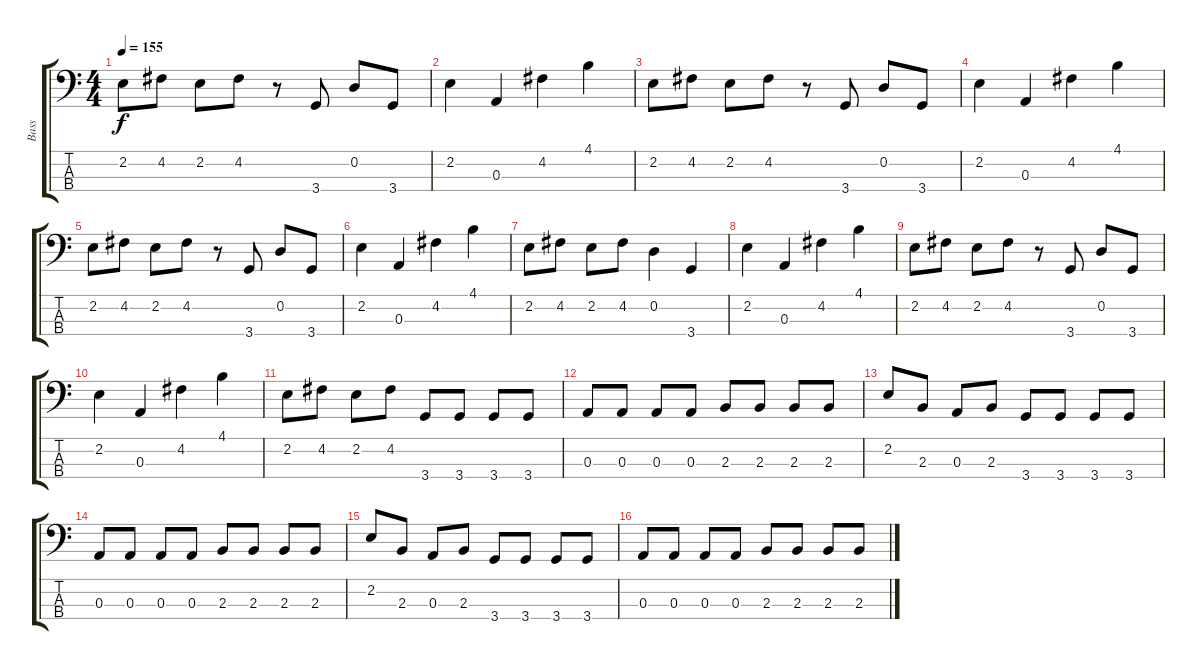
\track ("Bass" "Bass") {instrument electricbassfinger}
\staff {score tabs}
\tuning (G2 D2 A1 E1) {hide}
\ts (4 4)
\tempo 155
\clef f4
\ks c
2.2.8{dy f} 4.2.8 2.2.8 4.2.8 r.8 3.4.8 0.2.8 3.4.8 |
2.2.4 0.3.4 4.2.4 4.1.4 |
2.2.8 4.2.8 2.2.8 4.2.8 r.8 3.4.8 0.2.8 3.4.8 |
2.2.4 0.3.4 4.2.4 4.1.4 |
2.2.8 4.2.8 2.2.8 4.2.8 r.8 3.4.8 0.2.8 3.4.8 |
2.2.4 0.3.4 4.2.4 4.1.4 |
2.2.8 4.2.8 2.2.8 4.2.8 0.2.4 3.4.4 |
2.2.4 0.3.4 4.2.4 4.1.4 |
2.2.8 4.2.8 2.2.8 4.2.8 r.8 3.4.8 0.2.8 3.4.8 |
2.2.4 0.3.4 4.2.4 4.1.4 |
2.2.8 4.2.8 2.2.8 4.2.8 3.4.8 3.4.8 3.4.8 3.4.8 |
0.3.8 0.3.8 0.3.8 0.3.8 2.3.8 2.3.8 2.3.8 2.3.8 |
2.2.8 2.3.8 0.3.8 2.3.8 3.4.8 3.4.8 3.4.8 3.4.8 |
0.3.8 0.3.8 0.3.8 0.3.8 2.3.8 2.3.8 2.3.8 2.3.8 |
2.2.8 2.3.8 0.3.8 2.3.8 3.4.8 3.4.8 3.4.8 3.4.8 |
0.3.8 0.3.8 0.3.8 0.3.8 2.3.8 2.3.8 2.3.8 2.3.8
